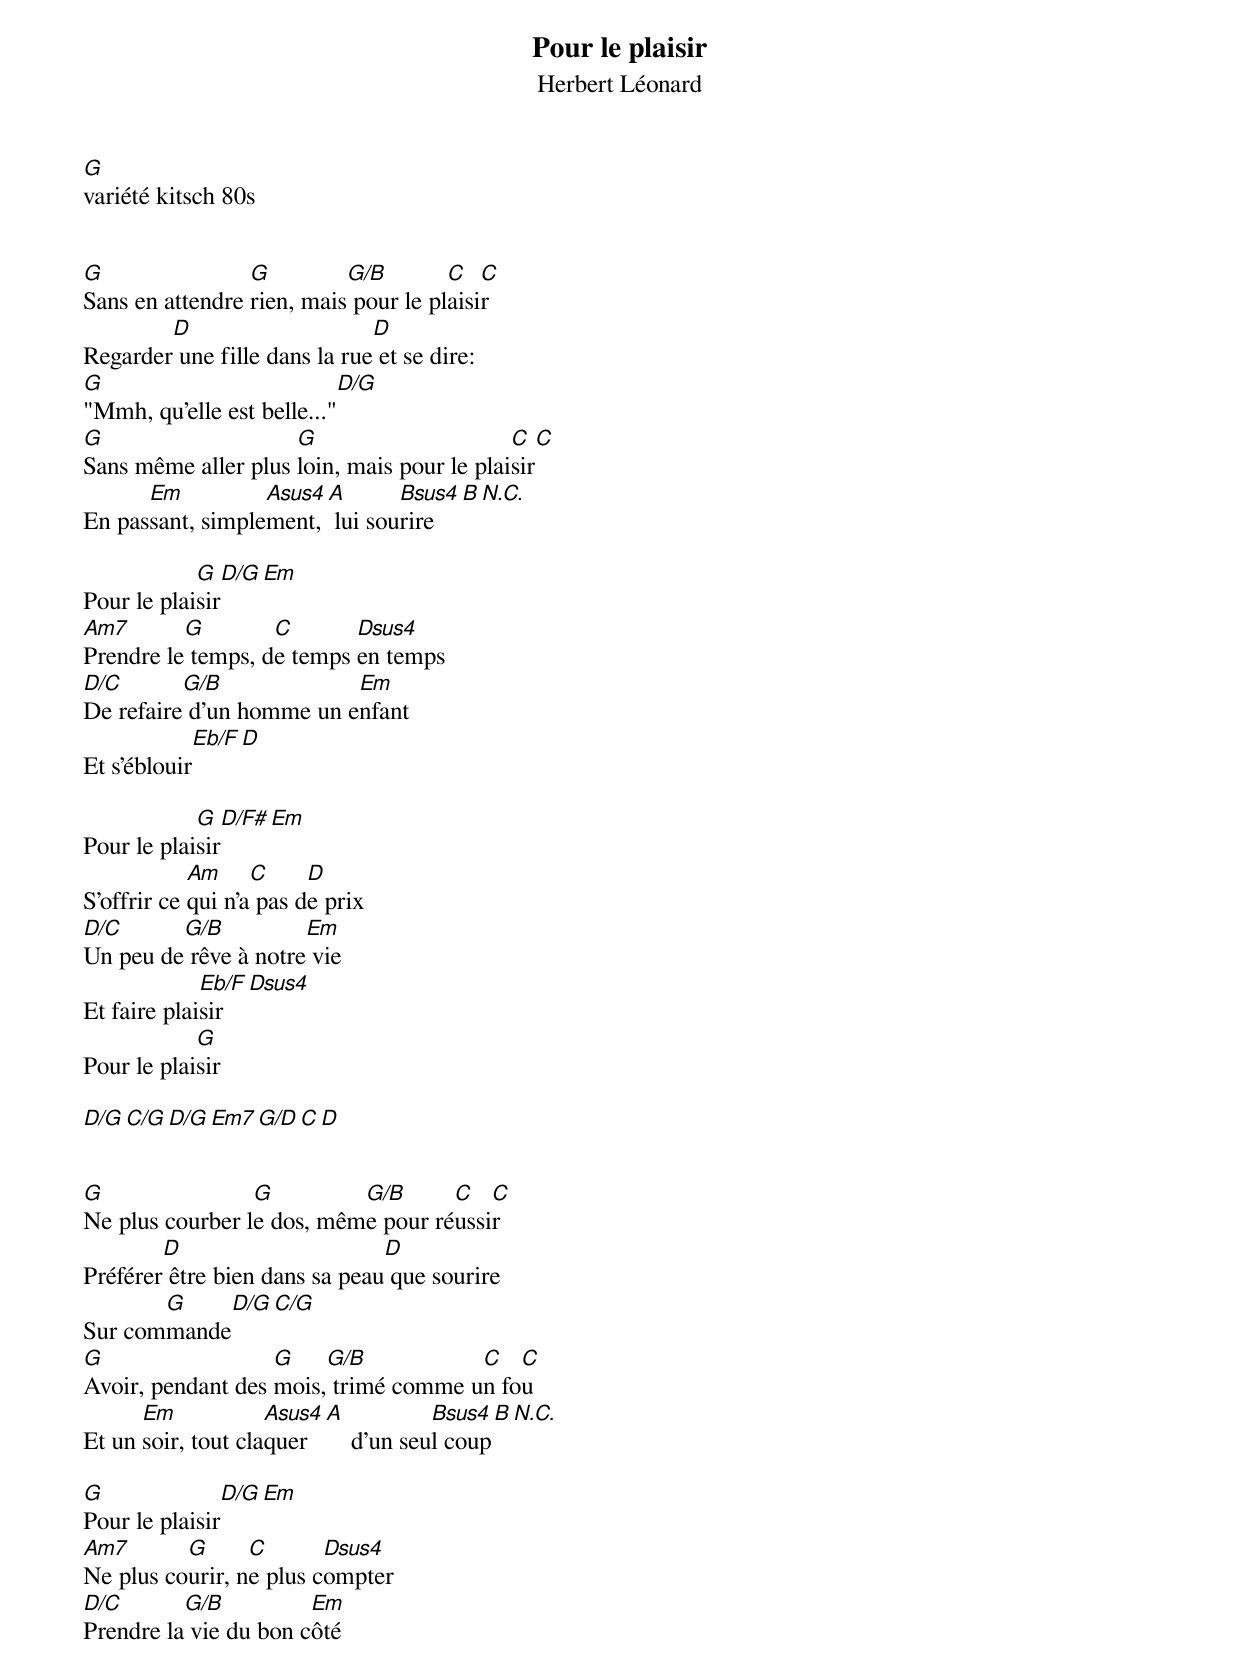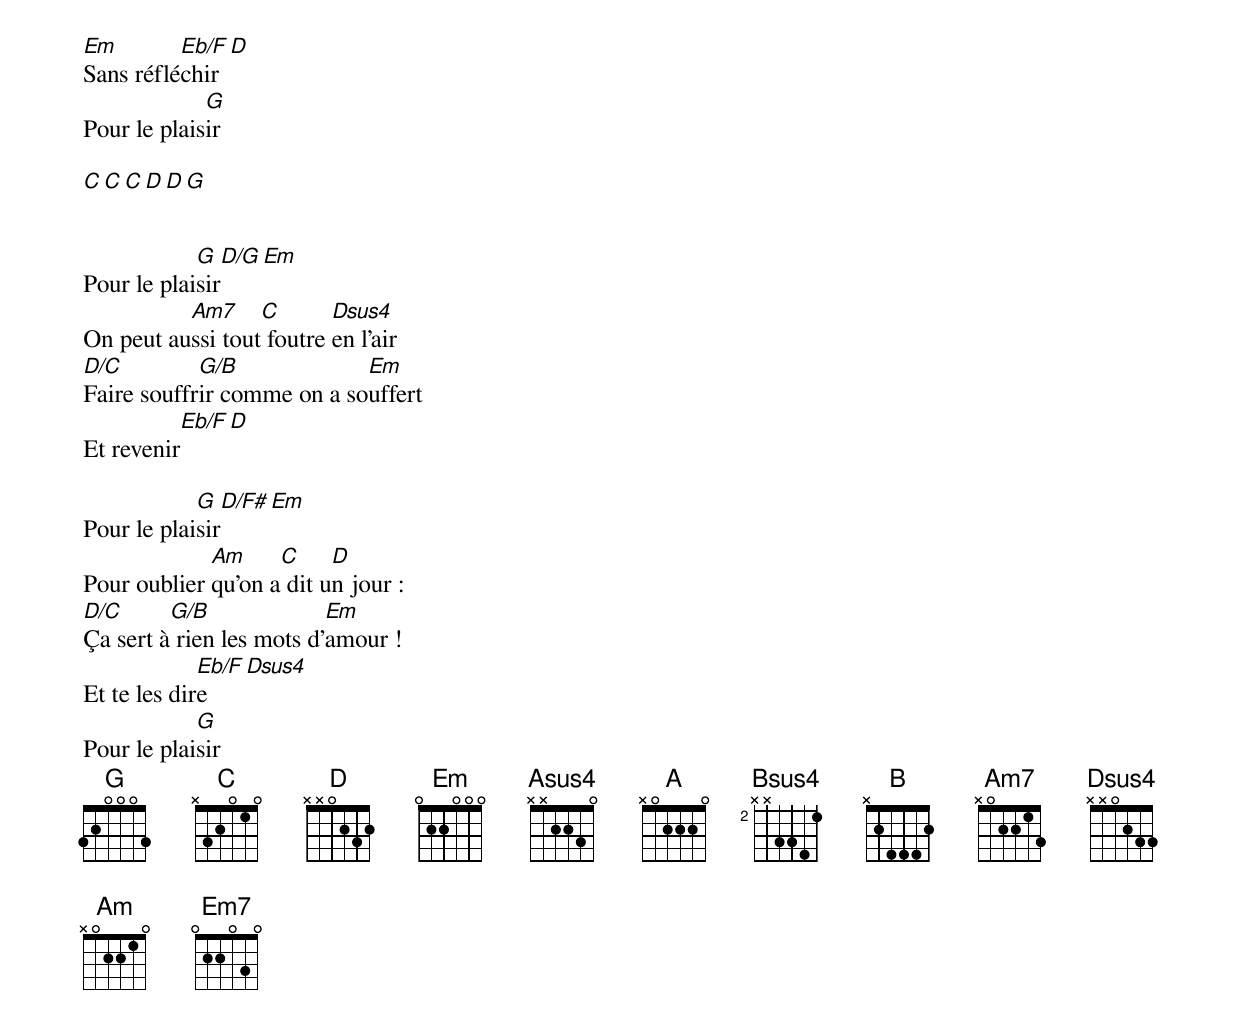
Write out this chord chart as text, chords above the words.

Pour le plaisir
Herbert Léonard
G
variété kitsch 80s


G                G         G/B        C   C
Sans en attendre rien, mais pour le plaisir
        D                     D
Regarder une fille dans la rue et se dire:
G                           D/G
"Mmh, qu'elle est belle..."
G                    G                      C   C
Sans même aller plus loin, mais pour le plaisir
      Em          Asus4 A       Bsus4  B N.C.
En passant, simplement,  lui sourire

            G   D/G   Em
Pour le plaisir
Am7       G        C       Dsus4
Prendre le temps, de temps en temps
D/C       G/B             Em
De refaire d'un homme un enfant
            Eb/F    D
Et s'éblouir

            G   D/F#   Em
Pour le plaisir
            Am     C     D
S'offrir ce qui n'a pas de prix
D/C      G/B          Em
Un peu de rêve à notre vie
             Eb/F   Dsus4
Et faire plaisir
            G
Pour le plaisir

D/G  C/G  D/G  Em7  G/D  C  D


G                G         G/B      C   C
Ne plus courber le dos, même pour réussir
        D                      D
Préférer être bien dans sa peau que sourire
       G     D/G   C/G
Sur commande
G                  G    G/B           C   C
Avoir, pendant des mois, trimé comme un fou
      Em            Asus4 A           Bsus4  B N.C.
Et un soir, tout claquer      d'un seul coup

G               D/G   Em
Pour le plaisir
Am7       G      C       Dsus4
Ne plus courir, ne plus compter
D/C       G/B          Em
Prendre la vie du bon côté
Em        Eb/F    D
Sans réfléchir
             G
Pour le plaisir

C  C  C  D  D  G


            G   D/G   Em
Pour le plaisir
          Am7     C       Dsus4
On peut aussi tout foutre en l'air
D/C         G/B             Em
Faire souffrir comme on a souffert
            Eb/F    D
Et revenir

            G   D/F#   Em
Pour le plaisir
             Am     C     D
Pour oublier qu'on a dit un jour :
D/C      G/B              Em
Ça sert à rien les mots d'amour !
             Eb/F   Dsus4
Et te les dire
            G
Pour le plaisir
